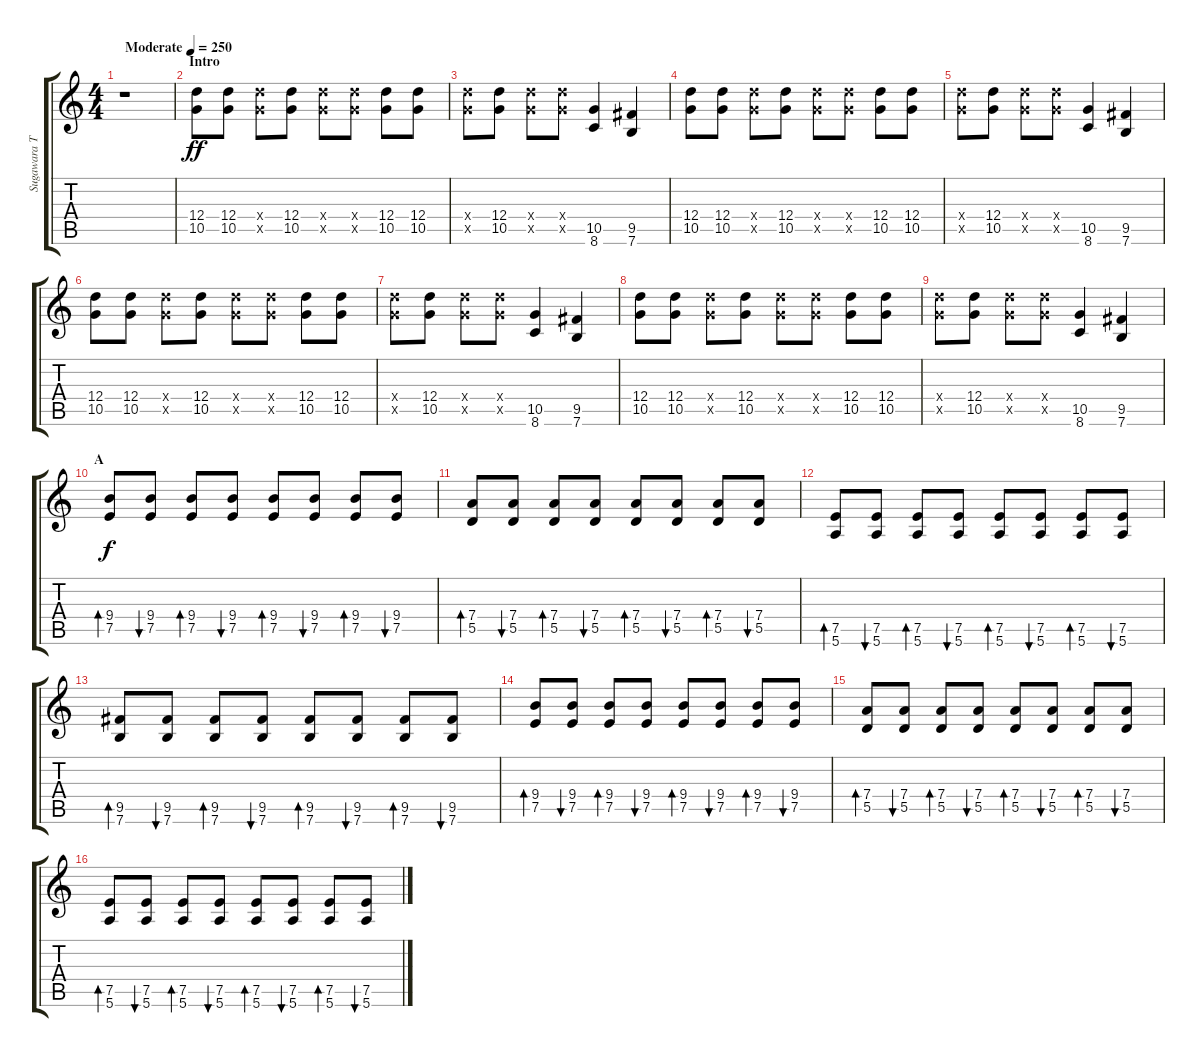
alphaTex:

\track ("Sugawara Takuro-E.GUITAR II" "Sugawara T") {instrument distortionguitar}
\staff {score tabs}
\tuning (E4 B3 G3 D3 A2 E2) {hide}
\ts (4 4)
\tempo (250 "Moderate")
\clef g2
\ks c
r.1{dy ff instrument distortionguitar} |
\section ("" "Intro")
(12.4 10.5).8 (12.4 10.5).8 (12.4{x} 10.5{x}).8 (12.4 10.5).8 (12.4{x} 10.5{x}).8 (12.4{x} 10.5{x}).8 (12.4 10.5).8 (12.4 10.5).8 |
(12.4{x} 10.5{x}).8 (12.4 10.5).8 (12.4{x} 10.5{x}).8 (12.4{x} 10.5{x}).8 (10.5 8.6).4 (9.5 7.6).4 |
(12.4 10.5).8 (12.4 10.5).8 (12.4{x} 10.5{x}).8 (12.4 10.5).8 (12.4{x} 10.5{x}).8 (12.4{x} 10.5{x}).8 (12.4 10.5).8 (12.4 10.5).8 |
(12.4{x} 10.5{x}).8 (12.4 10.5).8 (12.4{x} 10.5{x}).8 (12.4{x} 10.5{x}).8 (10.5 8.6).4 (9.5 7.6).4 |
(12.4 10.5).8 (12.4 10.5).8 (12.4{x} 10.5{x}).8 (12.4 10.5).8 (12.4{x} 10.5{x}).8 (12.4{x} 10.5{x}).8 (12.4 10.5).8 (12.4 10.5).8 |
(12.4{x} 10.5{x}).8 (12.4 10.5).8 (12.4{x} 10.5{x}).8 (12.4{x} 10.5{x}).8 (10.5 8.6).4 (9.5 7.6).4 |
(12.4 10.5).8 (12.4 10.5).8 (12.4{x} 10.5{x}).8 (12.4 10.5).8 (12.4{x} 10.5{x}).8 (12.4{x} 10.5{x}).8 (12.4 10.5).8 (12.4 10.5).8 |
(12.4{x} 10.5{x}).8 (12.4 10.5).8 (12.4{x} 10.5{x}).8 (12.4{x} 10.5{x}).8 (10.5 8.6).4 (9.5 7.6).4 |
\section ("" "A")
(9.4 7.5).8{bd 240 dy f} (9.4 7.5).8{bu 240} (9.4 7.5).8{bd 240} (9.4 7.5).8{bu 240} (9.4 7.5).8{bd 240} (9.4 7.5).8{bu 240} (9.4 7.5).8{bd 240} (9.4 7.5).8{bu 240} |
(7.4 5.5).8{bd 240} (7.4 5.5).8{bu 240} (7.4 5.5).8{bd 240} (7.4 5.5).8{bu 240} (7.4 5.5).8{bd 240} (7.4 5.5).8{bu 240} (7.4 5.5).8{bd 240} (7.4 5.5).8{bu 240} |
(7.5 5.6).8{bd 240} (7.5 5.6).8{bu 240} (7.5 5.6).8{bd 240} (7.5 5.6).8{bu 240} (7.5 5.6).8{bd 240} (7.5 5.6).8{bu 240} (7.5 5.6).8{bd 240} (7.5 5.6).8{bu 240} |
(9.5 7.6).8{bd 240} (9.5 7.6).8{bu 240} (9.5 7.6).8{bd 240} (9.5 7.6).8{bu 240} (9.5 7.6).8{bd 240} (9.5 7.6).8{bu 240} (9.5 7.6).8{bd 240} (9.5 7.6).8{bu 240} |
(9.4 7.5).8{bd 240} (9.4 7.5).8{bu 240} (9.4 7.5).8{bd 240} (9.4 7.5).8{bu 240} (9.4 7.5).8{bd 240} (9.4 7.5).8{bu 240} (9.4 7.5).8{bd 240} (9.4 7.5).8{bu 240} |
(7.4 5.5).8{bd 240} (7.4 5.5).8{bu 240} (7.4 5.5).8{bd 240} (7.4 5.5).8{bu 240} (7.4 5.5).8{bd 240} (7.4 5.5).8{bu 240} (7.4 5.5).8{bd 240} (7.4 5.5).8{bu 240} |
(7.5 5.6).8{bd 240} (7.5 5.6).8{bu 240} (7.5 5.6).8{bd 240} (7.5 5.6).8{bu 240} (7.5 5.6).8{bd 240} (7.5 5.6).8{bu 240} (7.5 5.6).8{bd 240} (7.5 5.6).8{bu 240}
